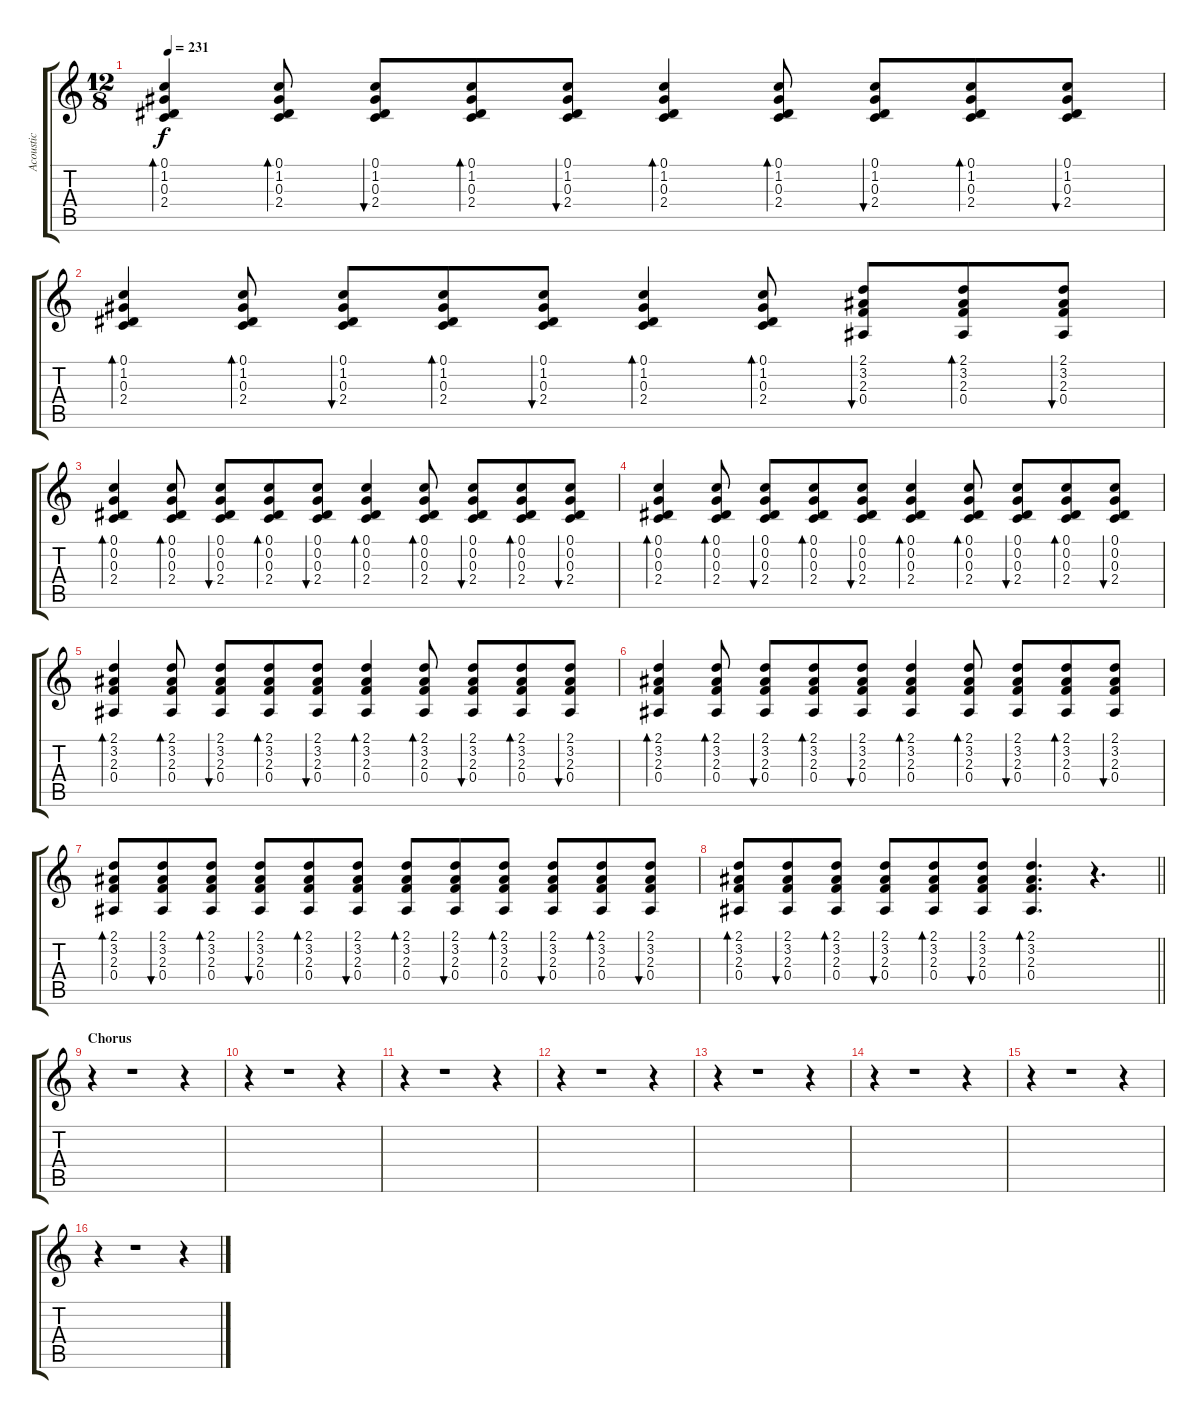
\track ("Acoustic" "Acoustic") {instrument acousticguitarsteel}
\staff {score tabs}
\tuning (C4 G3 Eb3 Bb2 F2 C2) {hide}
\ts (12 8)
\tempo 231
\clef g2
\ks c
(0.1 1.2 0.3 2.4).4{bd 120 dy f} (0.1 1.2 0.3 2.4).8{bd 120} (0.1 1.2 0.3 2.4).8{bu 120} (0.1 1.2 0.3 2.4).8{bd 120} (0.1 1.2 0.3 2.4).8{bu 120} (0.1 1.2 0.3 2.4).4{bd 120} (0.1 1.2 0.3 2.4).8{bd 120} (0.1 1.2 0.3 2.4).8{bu 120} (0.1 1.2 0.3 2.4).8{bd 120} (0.1 1.2 0.3 2.4).8{bu 120} |
(0.1 1.2 0.3 2.4).4{bd 120} (0.1 1.2 0.3 2.4).8{bd 120} (0.1 1.2 0.3 2.4).8{bu 120} (0.1 1.2 0.3 2.4).8{bd 120} (0.1 1.2 0.3 2.4).8{bu 120} (0.1 1.2 0.3 2.4).4{bd 120} (0.1 1.2 0.3 2.4).8{bd 120} (2.1 3.2 2.3 0.4).8{bu 120} (2.1 3.2 2.3 0.4).8{bd 120} (2.1 3.2 2.3 0.4).8{bu 120} |
(0.1 0.2 0.3 2.4).4{bd 120} (0.1 0.2 0.3 2.4).8{bd 120} (0.1 0.2 0.3 2.4).8{bu 120} (0.1 0.2 0.3 2.4).8{bd 120} (0.1 0.2 0.3 2.4).8{bu 120} (0.1 0.2 0.3 2.4).4{bd 120} (0.1 0.2 0.3 2.4).8{bd 120} (0.1 0.2 0.3 2.4).8{bu 120} (0.1 0.2 0.3 2.4).8{bd 120} (0.1 0.2 0.3 2.4).8{bu 120} |
(0.1 0.2 0.3 2.4).4{bd 120} (0.1 0.2 0.3 2.4).8{bd 120} (0.1 0.2 0.3 2.4).8{bu 120} (0.1 0.2 0.3 2.4).8{bd 120} (0.1 0.2 0.3 2.4).8{bu 120} (0.1 0.2 0.3 2.4).4{bd 120} (0.1 0.2 0.3 2.4).8{bd 120} (0.1 0.2 0.3 2.4).8{bu 120} (0.1 0.2 0.3 2.4).8{bd 120} (0.1 0.2 0.3 2.4).8{bu 120} |
(2.1 3.2 2.3 0.4).4{bd 120} (2.1 3.2 2.3 0.4).8{bd 120} (2.1 3.2 2.3 0.4).8{bu 120} (2.1 3.2 2.3 0.4).8{bd 120} (2.1 3.2 2.3 0.4).8{bu 120} (2.1 3.2 2.3 0.4).4{bd 120} (2.1 3.2 2.3 0.4).8{bd 120} (2.1 3.2 2.3 0.4).8{bu 120} (2.1 3.2 2.3 0.4).8{bd 120} (2.1 3.2 2.3 0.4).8{bu 120} |
(2.1 3.2 2.3 0.4).4{bd 120} (2.1 3.2 2.3 0.4).8{bd 120} (2.1 3.2 2.3 0.4).8{bu 120} (2.1 3.2 2.3 0.4).8{bd 120} (2.1 3.2 2.3 0.4).8{bu 120} (2.1 3.2 2.3 0.4).4{bd 120} (2.1 3.2 2.3 0.4).8{bd 120} (2.1 3.2 2.3 0.4).8{bu 120} (2.1 3.2 2.3 0.4).8{bd 120} (2.1 3.2 2.3 0.4).8{bu 120} |
(2.1 3.2 2.3 0.4).8{bd 120} (2.1 3.2 2.3 0.4).8{bu 120} (2.1 3.2 2.3 0.4).8{bd 120} (2.1 3.2 2.3 0.4).8{bu 120} (2.1 3.2 2.3 0.4).8{bd 120} (2.1 3.2 2.3 0.4).8{bu 120} (2.1 3.2 2.3 0.4).8{bd 120} (2.1 3.2 2.3 0.4).8{bu 120} (2.1 3.2 2.3 0.4).8{bd 120} (2.1 3.2 2.3 0.4).8{bu 120} (2.1 3.2 2.3 0.4).8{bd 120} (2.1 3.2 2.3 0.4).8{bu 120} |
\barLineRight lightlight
(2.1 3.2 2.3 0.4).8{bd 120} (2.1 3.2 2.3 0.4).8{bu 120} (2.1 3.2 2.3 0.4).8{bd 120} (2.1 3.2 2.3 0.4).8{bu 120} (2.1 3.2 2.3 0.4).8{bd 120} (2.1 3.2 2.3 0.4).8{bu 120} (2.1 3.2 2.3 0.4).4{d bd 120} r.4{d} |
\section ("" "Chorus")
r.4 r.1 r.4 |
r.4 r.1 r.4 |
r.4 r.1 r.4 |
r.4 r.1 r.4 |
r.4 r.1 r.4 |
r.4 r.1 r.4 |
r.4 r.1 r.4 |
r.4 r.1 r.4
